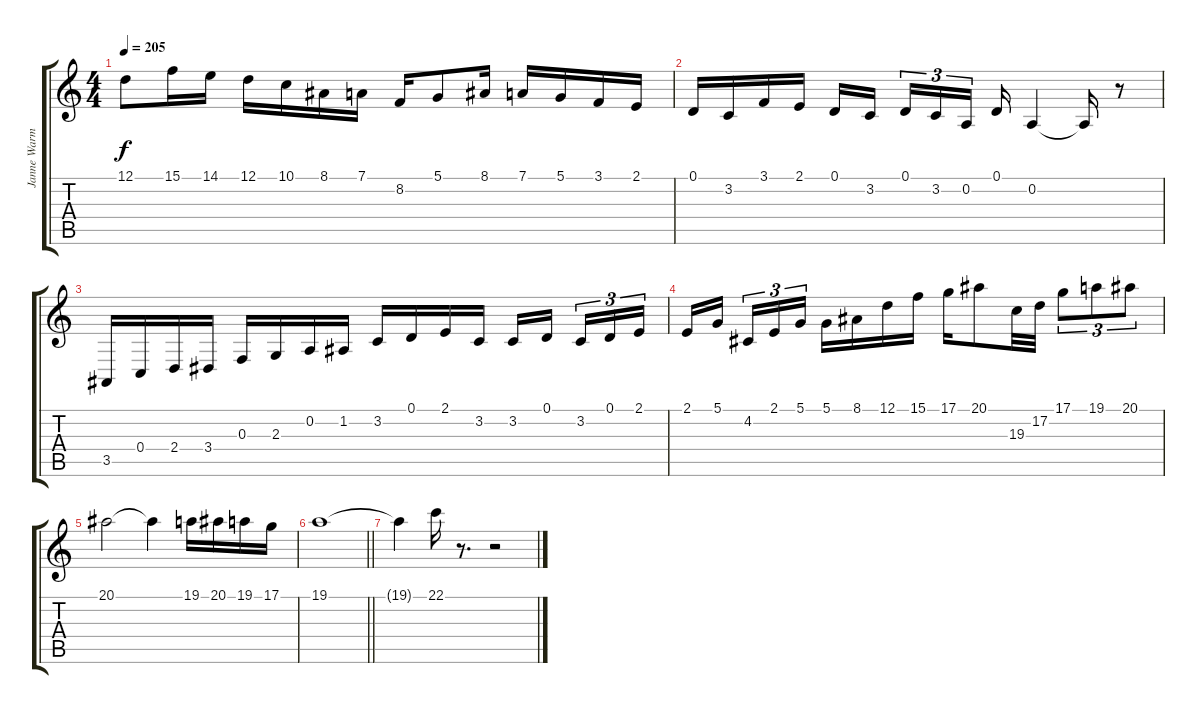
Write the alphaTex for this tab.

\track ("Janne Warman Lead" "Janne Warm") {instrument lead2sawtooth}
\staff {score tabs}
\tuning (D4 A3 F3 C3 G2 D2) {hide}
\ts (4 4)
\tempo 205
\clef g2
\ks c
12.1.8{dy f} 15.1.16 14.1.16 12.1.16 10.1.16 8.1.16 7.1.16 8.2.16 5.1.8 8.1.16 7.1.16 5.1.16 3.1.16 2.1.16 |
0.1.16 3.2.16 3.1.16 2.1.16 0.1.16 3.2.16 0.1.16{tu (3 2)} 3.2.16{tu (3 2)} 0.2.16{tu (3 2)} 0.1.16 0.2.4 0.2{t}.16 r.8 |
3.5.16 0.4.16 2.4.16 3.4.16 0.3.16 2.3.16 0.2.16 1.2.16 3.2.16 0.1.16 2.1.16 3.2.16 3.2.16 0.1.16 3.2.16{tu (3 2)} 0.1.16{tu (3 2)} 2.1.16{tu (3 2)} |
2.1.16 5.1.16 4.2.16{tu (3 2)} 2.1.16{tu (3 2)} 5.1.16{tu (3 2)} 5.1.16 8.1.16 12.1.16 15.1.16 17.1.16 20.1.8 19.3.32 17.2.32 17.1.8{tu (3 2)} 19.1.8{tu (3 2)} 20.1.8{tu (3 2)} |
20.1.2 20.1{t}.4 19.1.16 20.1.16 19.1.16 17.1.16 |
\barLineRight lightlight
19.1.1 |
19.1{t}.4 22.1.16 r.8{d} r.2
